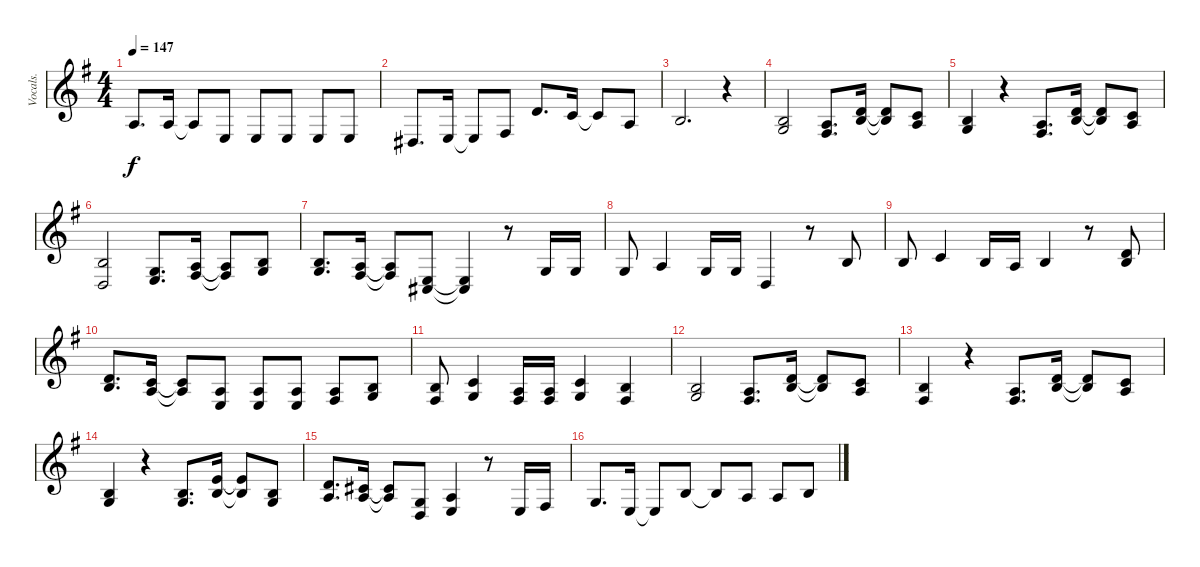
\track ("Vocals." "Vocals.") {instrument flute}
\staff {score}
\tuning (E4 B3 G3 D3 A2 E2) {hide}
\ts (4 4)
\tempo 147
\clef g2
\ks g
2.3.8{d dy f} 2.3.16 2.3{t}.8 2.4.8 2.4.8 2.4.8 2.4.8 2.4.8 |
1.4.8{d} 2.4.16 2.4{t}.8 4.4.8 3.2.8{d} 1.2.16 1.2{t}.8 2.3.8 |
0.2.2{d} r.4 |
(0.2 0.3).2 (2.3 4.4).8{d} (3.2 4.3).16 (3.2{t} 4.3{t}).8 (1.2 2.3).8 |
(0.2 0.3).4 r.4 (2.3 4.4).8{d} (3.2 4.3).16 (3.2{t} 4.3{t}).8 (1.2 2.3).8 |
(0.2 0.4).2 (0.3 2.4).8{d} (2.3 4.4).16 (2.3{t} 4.4{t}).8 (0.2 0.3).8 |
(0.2 0.3).8{d} (2.3 4.4).16 (2.3{t} 4.4{t}).8 (2.4 4.5).8 (2.4{t} 4.5{t}).4 r.8 0.3.16 0.3.16 |
0.3.8 2.3.4 0.3.16 0.3.16 0.4.4 r.8 0.2.8 |
0.2.8 1.2.4 0.2.16 2.3.16 0.2.4 r.8 (0.2 7.3).8 |
(3.2 4.3).8{d} (1.2 2.3).16 (1.2{t} 2.3{t}).8 (2.3 2.4).8 (2.3 2.4).8 (2.3 2.4).8 (2.3 4.4).8 (0.2 0.3).8 |
(0.2 4.4).8 (1.2 0.3).4 (2.3 4.4).16 (2.3 4.4).16 (1.2 0.3).4 (0.2 4.4).4 |
(0.2 0.3).2 (2.3 4.4).8{d} (0.2 7.3).16 (0.2{t} 7.3{t}).8 (1.2 2.3).8 |
(0.2 4.4).4 r.4 (2.3 4.4).8{d} (3.2 4.3).16 (3.2{t} 4.3{t}).8 (1.2 2.3).8 |
(0.2 0.3).4 r.4 (0.2 0.3).8{d} (0.1 0.2).16 (0.1{t} 0.2{t}).8 (0.2 0.3).8 |
(3.2 2.3).8{d} (2.2 2.3).16 (2.2{t} 2.3{t}).8 (0.3 0.4).8 (2.3 2.4).4 r.8 2.4.16 4.4.16 |
0.3.8{d} 2.4.16 2.4{t}.8 0.2.8 0.2{t}.8 2.3.8 2.3.8 0.2.8
